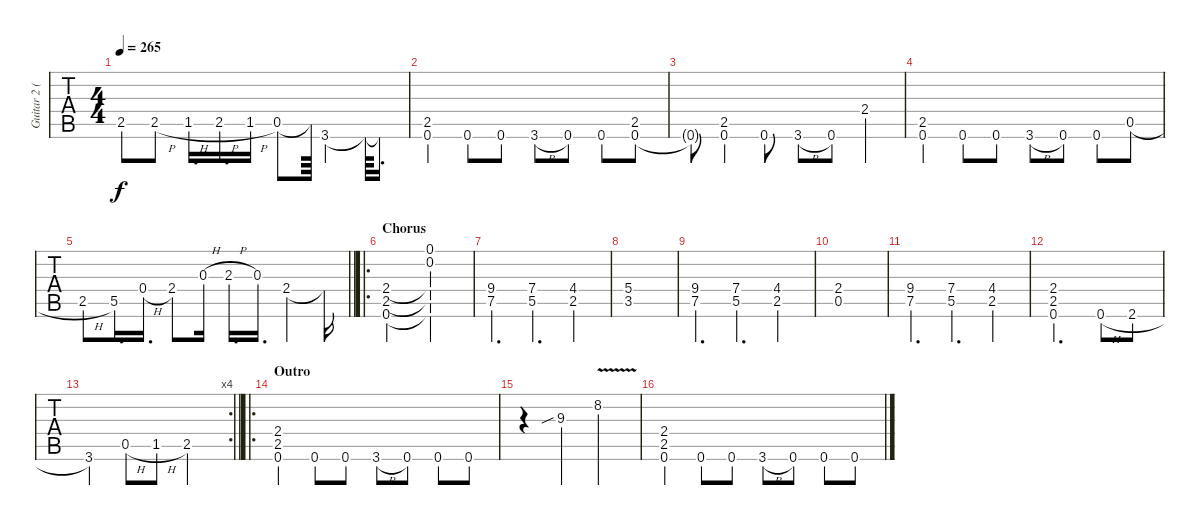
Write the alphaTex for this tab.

\track ("Guitar 2 (Overdriven)" "Guitar 2 (") {instrument overdrivenguitar}
\staff {tabs}
\tuning (Eb4 Bb3 Gb3 Db3 Ab2 Eb2) {hide}
\ts (4 4)
\tempo 265
\clef g2
\ks c
2.5{t}.8{dy f} 2.5{h}.8 1.5{h}.16{d} 2.5{h}.16{d} 1.5{h}.16 0.5.8 0.5{t}.64 3.6.4 3.6{t}.64 3.6{t}.16{d} |
(2.5 0.6).4 0.6.8 0.6.8 3.6{h}.8 0.6.8 0.6.8 (2.5 0.6{st}).8 |
0.6{t}.8 (2.5 0.6).4 0.6.8 3.6{h}.8 0.6.8 2.4.4 |
(2.5 0.6).4 0.6.8 0.6.8 3.6{h}.8 0.6.8 0.6.8 0.5{h st}.8 |
\barLineRight lightlight
2.5{h}.8 5.5.16{d} 0.4{h}.16{d} 2.4.8 0.3{h}.16 2.3{h}.16{d} 0.3.16{d} 2.4.4 2.4{t}.16 |
\ro
\section ("" "Chorus")
(2.4 2.5 0.6).2 (0.1 0.2 2.4{t} 2.5{t} 0.6{t}).2 |
(9.4 7.5).4{d} (7.4 5.5).4{d} (4.4 2.5).4 |
(5.4 3.5).1 |
(9.4 7.5).4{d} (7.4 5.5).4{d} (4.4 2.5).4 |
(2.4 0.5).1 |
(9.4 7.5).4{d} (7.4 5.5).4{d} (4.4 2.5).4 |
(2.4 2.5 0.6).2{d} 0.6{h}.8 2.6{h}.8 |
\rc 4
\barLineRight lightlight
3.6.4 0.5{h}.8 1.5{h}.8 2.5.2 |
\ro
\section ("" "Outro")
(2.4 2.5 0.6).4 0.6.8 0.6.8 3.6{h}.8 0.6.8 0.6.8 0.6.8 |
r.4 9.3{sib}.4 8.2{v}.2 |
(2.4 2.5 0.6).4 0.6.8 0.6.8 3.6{h}.8 0.6.8 0.6.8 0.6.8
